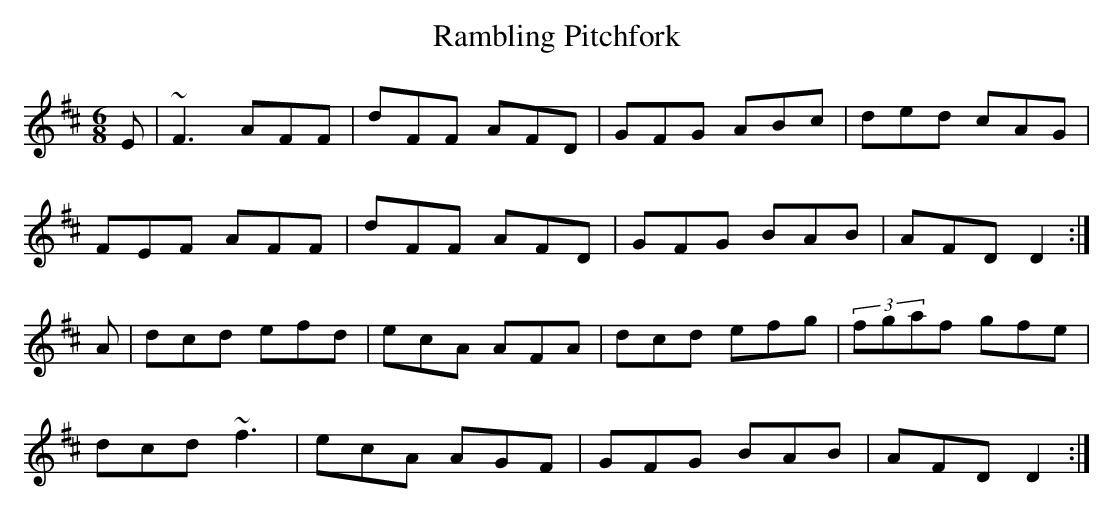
X:1
T: Rambling Pitchfork
M: 6/8
L: 1/8
K: D
E|~F3 AFF|dFF AFD|GFG ABc|ded cAG|
FEF AFF|dFF AFD|GFG BAB|AFD D2 :|
A|dcd efd|ecA AFA|dcd efg|(3fgaf gfe|
dcd ~f3|ecA AGF|GFG BAB|AFD D2 :|
